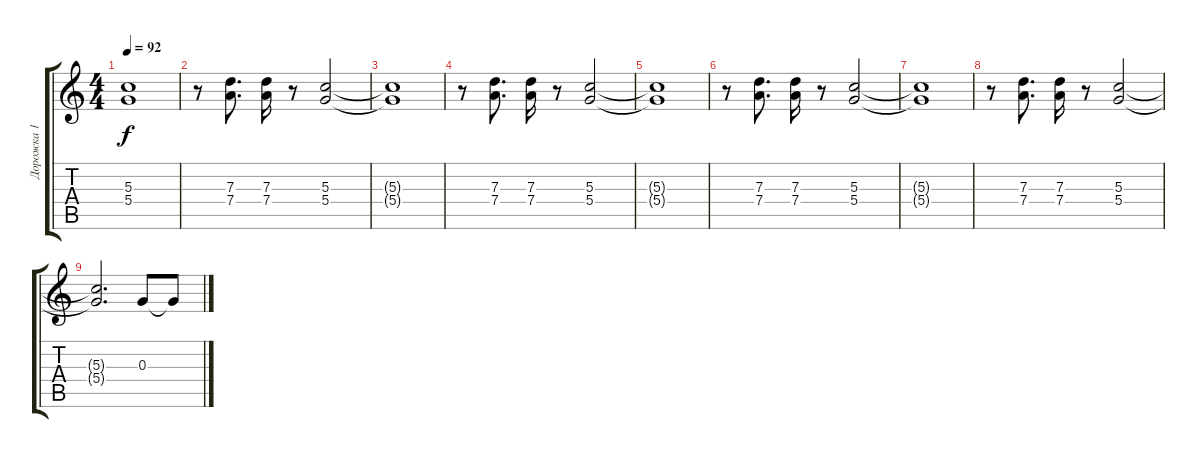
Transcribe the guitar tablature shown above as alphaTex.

\track ("Дорожка 1" "Дорожка 1") {instrument distortionguitar}
\staff {score tabs}
\tuning (E4 B3 G3 D3 A2 E2) {hide}
\ts (4 4)
\tempo 92
\clef g2
\ks c
(5.3{t} 5.4{t}).1{dy f} |
r.8 (7.3 7.4).8{d} (7.3 7.4).16 r.8 (5.3 5.4).2 |
(5.3{t} 5.4{t}).1 |
r.8 (7.3 7.4).8{d} (7.3 7.4).16 r.8 (5.3 5.4).2 |
(5.3{t} 5.4{t}).1 |
r.8 (7.3 7.4).8{d} (7.3 7.4).16 r.8 (5.3 5.4).2 |
(5.3{t} 5.4{t}).1 |
r.8 (7.3 7.4).8{d} (7.3 7.4).16 r.8 (5.3 5.4).2 |
(5.3{t} 5.4{t}).2{d} 0.3.8 0.3{t}.8
